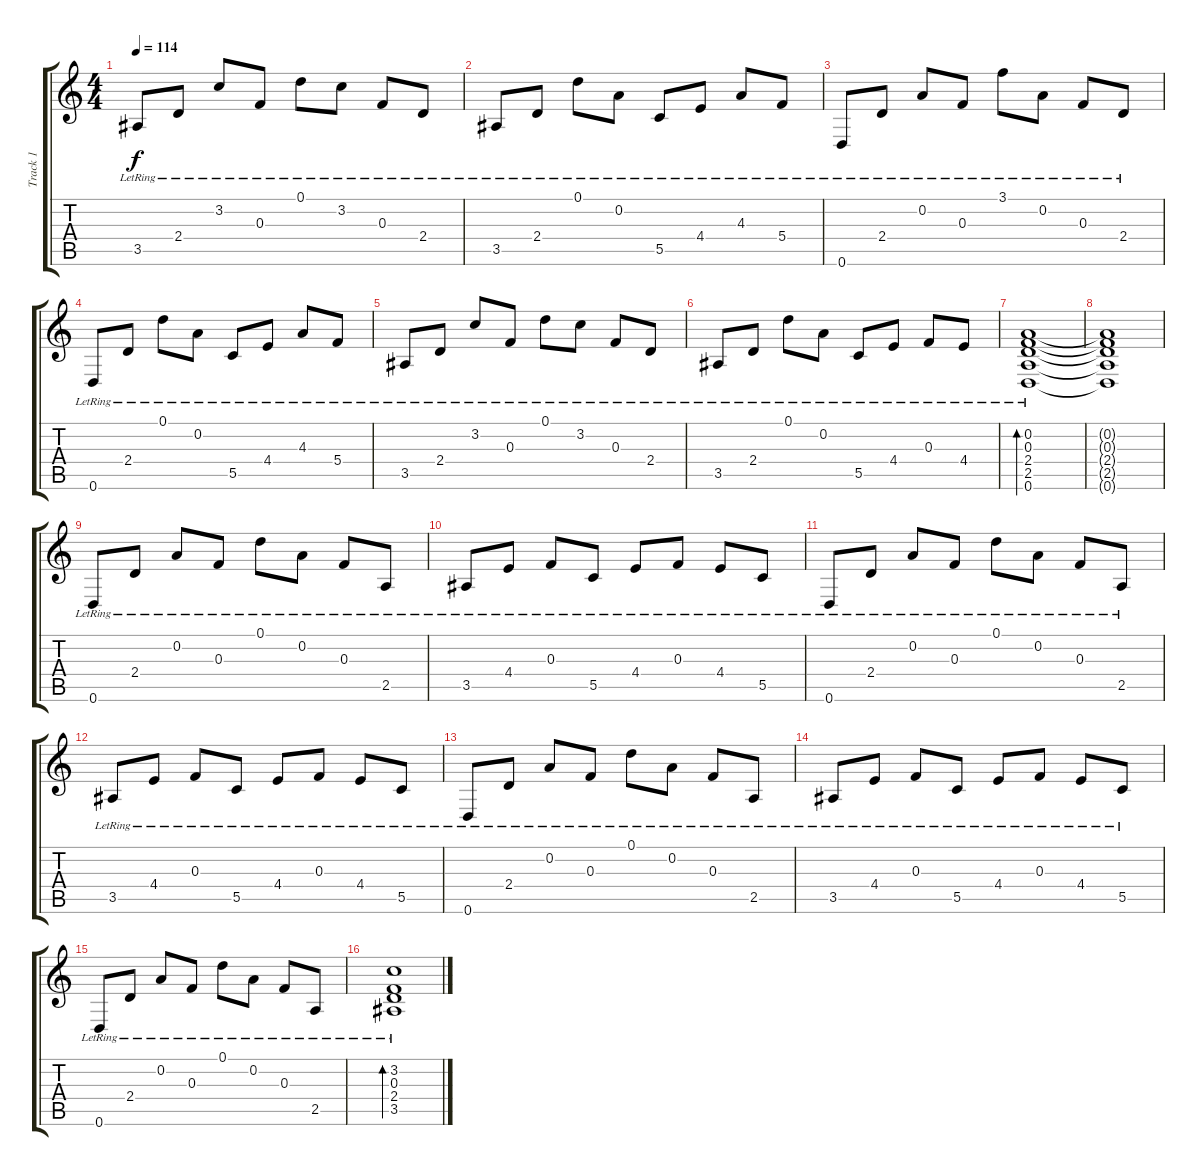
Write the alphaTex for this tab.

\track ("Track 1" "Track 1") {instrument electricguitarclean}
\staff {score tabs}
\tuning (D4 A3 F3 C3 G2 D2) {hide}
\ts (4 4)
\tempo 114
\clef g2
\ks c
3.5{lr}.8{dy f} 2.4{lr}.8 3.2{lr}.8 0.3{lr}.8 0.1{lr}.8 3.2{lr}.8 0.3{lr}.8 2.4{lr}.8 |
3.5{lr}.8 2.4{lr}.8 0.1{lr}.8 0.2{lr}.8 5.5{lr}.8 4.4{lr}.8 4.3{lr}.8 5.4{lr}.8 |
0.6{lr}.8 2.4{lr}.8 0.2{lr}.8 0.3{lr}.8 3.1{lr}.8 0.2{lr}.8 0.3{lr}.8 2.4{lr}.8 |
0.6{lr}.8 2.4{lr}.8 0.1{lr}.8 0.2{lr}.8 5.5{lr}.8 4.4{lr}.8 4.3{lr}.8 5.4{lr}.8 |
3.5{lr}.8 2.4{lr}.8 3.2{lr}.8 0.3{lr}.8 0.1{lr}.8 3.2{lr}.8 0.3{lr}.8 2.4{lr}.8 |
3.5{lr}.8 2.4{lr}.8 0.1{lr}.8 0.2{lr}.8 5.5{lr}.8 4.4{lr}.8 0.3{lr}.8 4.4{lr}.8 |
(0.2{lr} 0.3{lr} 2.4{lr} 2.5{lr} 0.6{lr}).1{bd 240} |
(0.2{t} 0.3{t} 2.4{t} 2.5{t} 0.6{t}).1 |
0.6{lr}.8 2.4{lr}.8 0.2{lr}.8 0.3{lr}.8 0.1{lr}.8 0.2{lr}.8 0.3{lr}.8 2.5{lr}.8 |
3.5{lr}.8 4.4{lr}.8 0.3{lr}.8 5.5{lr}.8 4.4{lr}.8 0.3{lr}.8 4.4{lr}.8 5.5{lr}.8 |
0.6{lr}.8 2.4{lr}.8 0.2{lr}.8 0.3{lr}.8 0.1{lr}.8 0.2{lr}.8 0.3{lr}.8 2.5{lr}.8 |
3.5{lr}.8 4.4{lr}.8 0.3{lr}.8 5.5{lr}.8 4.4{lr}.8 0.3{lr}.8 4.4{lr}.8 5.5{lr}.8 |
0.6{lr}.8 2.4{lr}.8 0.2{lr}.8 0.3{lr}.8 0.1{lr}.8 0.2{lr}.8 0.3{lr}.8 2.5{lr}.8 |
3.5{lr}.8 4.4{lr}.8 0.3{lr}.8 5.5{lr}.8 4.4{lr}.8 0.3{lr}.8 4.4{lr}.8 5.5{lr}.8 |
0.6{lr}.8 2.4{lr}.8 0.2{lr}.8 0.3{lr}.8 0.1{lr}.8 0.2{lr}.8 0.3{lr}.8 2.5{lr}.8 |
(3.2{lr} 0.3{lr} 2.4{lr} 3.5{lr}).1{bd 120}
